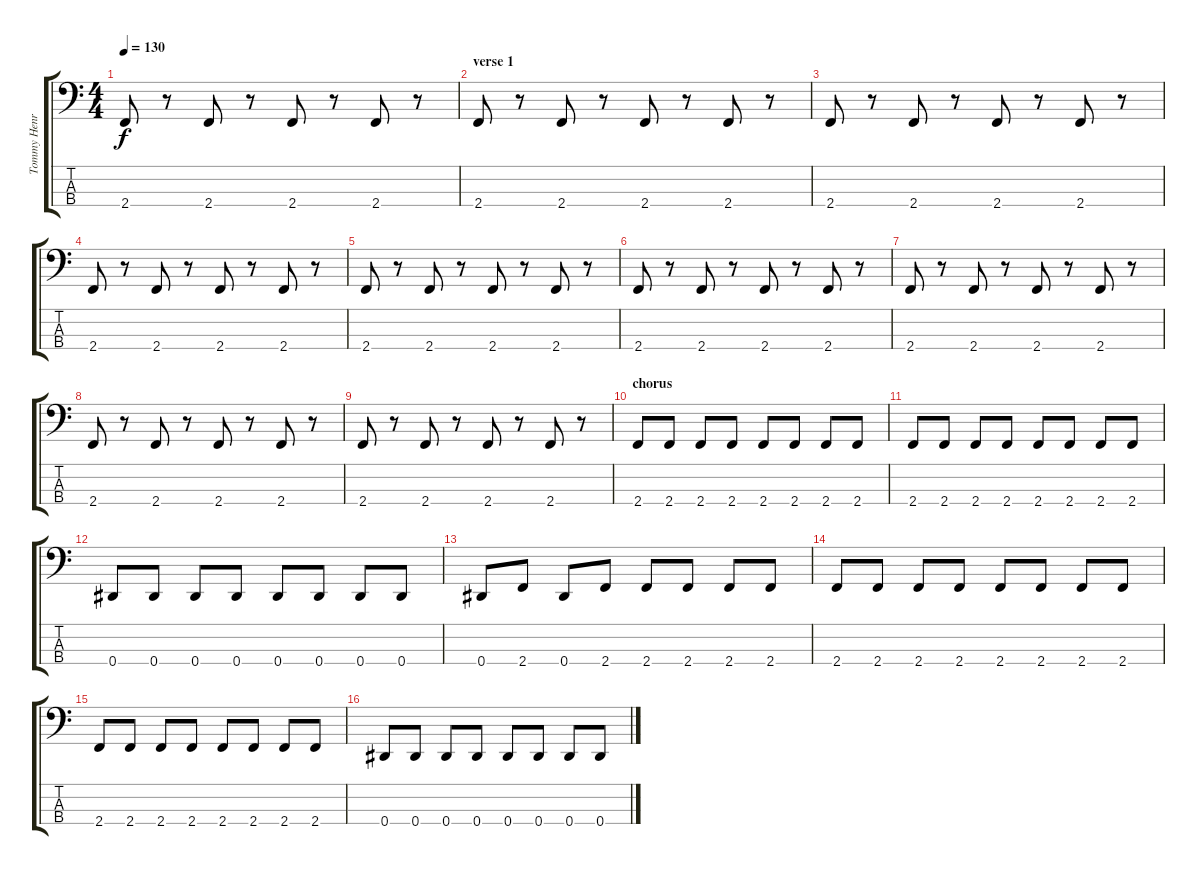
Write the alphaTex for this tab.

\track ("Tommy Henriksen" "Tommy Henr") {instrument electricbasspick}
\staff {score tabs}
\tuning (Gb2 Db2 Ab1 Eb1) {hide}
\ts (4 4)
\tempo 130
\clef f4
\ks c
2.4.8{dy f} r.8 2.4.8 r.8 2.4.8 r.8 2.4.8 r.8 |
\section ("" "verse 1")
2.4.8 r.8 2.4.8 r.8 2.4.8 r.8 2.4.8 r.8 |
2.4.8 r.8 2.4.8 r.8 2.4.8 r.8 2.4.8 r.8 |
2.4.8 r.8 2.4.8 r.8 2.4.8 r.8 2.4.8 r.8 |
2.4.8 r.8 2.4.8 r.8 2.4.8 r.8 2.4.8 r.8 |
2.4.8 r.8 2.4.8 r.8 2.4.8 r.8 2.4.8 r.8 |
2.4.8 r.8 2.4.8 r.8 2.4.8 r.8 2.4.8 r.8 |
2.4.8 r.8 2.4.8 r.8 2.4.8 r.8 2.4.8 r.8 |
2.4.8 r.8 2.4.8 r.8 2.4.8 r.8 2.4.8 r.8 |
\section ("" "chorus")
2.4.8 2.4.8 2.4.8 2.4.8 2.4.8 2.4.8 2.4.8 2.4.8 |
2.4.8 2.4.8 2.4.8 2.4.8 2.4.8 2.4.8 2.4.8 2.4.8 |
0.4.8 0.4.8 0.4.8 0.4.8 0.4.8 0.4.8 0.4.8 0.4.8 |
0.4.8 2.4.8 0.4.8 2.4.8 2.4.8 2.4.8 2.4.8 2.4.8 |
2.4.8 2.4.8 2.4.8 2.4.8 2.4.8 2.4.8 2.4.8 2.4.8 |
2.4.8 2.4.8 2.4.8 2.4.8 2.4.8 2.4.8 2.4.8 2.4.8 |
0.4.8 0.4.8 0.4.8 0.4.8 0.4.8 0.4.8 0.4.8 0.4.8
